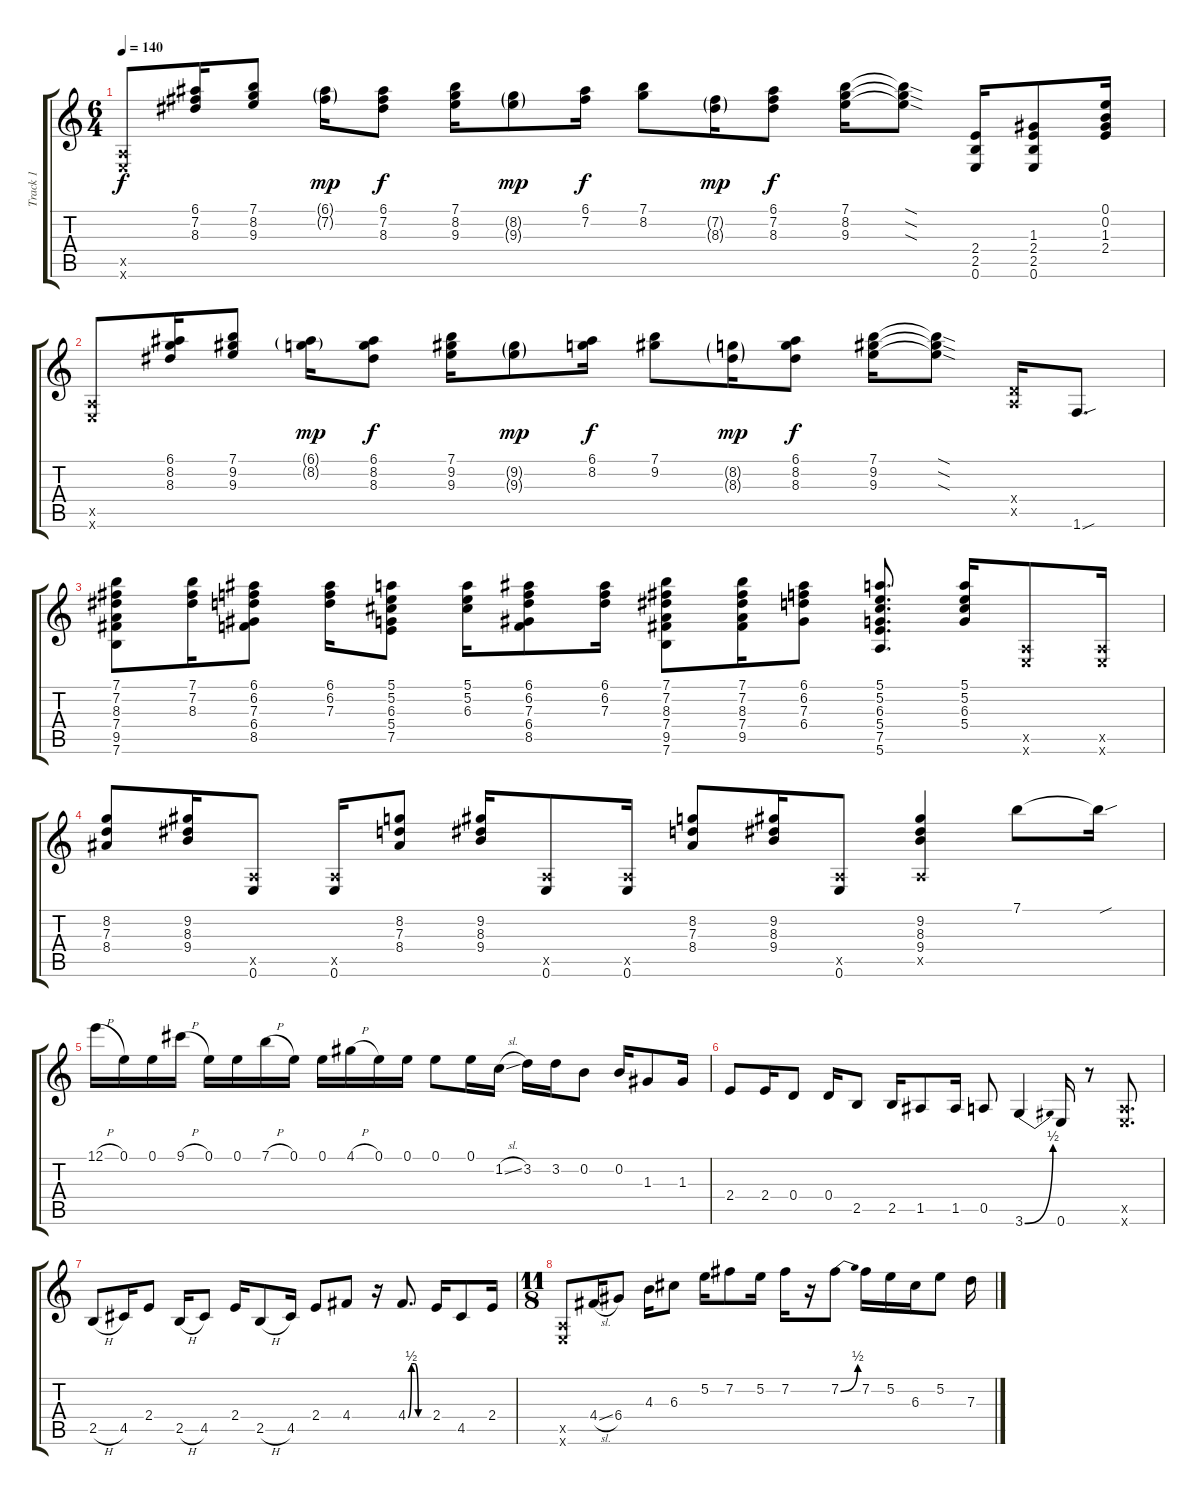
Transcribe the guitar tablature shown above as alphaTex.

\track ("Track 1" "Track 1") {instrument acousticguitarsteel}
\staff {score tabs}
\tuning (E4 B3 G3 D3 A2 E2) {hide}
\ts (6 4)
\tempo 140
\clef g2
\ks c
(0.5{x} 0.6{x}).8{dy f} (6.1 7.2 8.3).16 (7.1 8.2 9.3).8 (6.1{g} 7.2{g}).16{dy mp} (6.1 7.2 8.3).8{dy f} (7.1 8.2 9.3).16 (8.2{g} 9.3{g}).8{dy mp} (6.1 7.2).16{dy f} (7.1 8.2).8 (7.2{g} 8.3{g}).16{dy mp} (6.1 7.2 8.3).8{dy f} (7.1 8.2 9.3).16 (7.1{sod t} 8.2{sod t} 9.3{sod t}).8 (2.4 2.5 0.6).16 (1.3 2.4 2.5 0.6).8 (0.1 0.2 1.3 2.4).16 |
(0.5{x} 0.6{x}).8 (6.1 8.2 8.3).16 (7.1 9.2 9.3).8 (6.1{g} 8.2{g}).16{dy mp} (6.1 8.2 8.3).8{dy f} (7.1 9.2 9.3).16 (9.2{g} 9.3{g}).8{dy mp} (6.1 8.2).16{dy f} (7.1 9.2).8 (8.2{g} 8.3{g}).16{dy mp} (6.1 8.2 8.3).8{dy f} (7.1 9.2 9.3).16 (7.1{sod t} 9.2{sod t} 9.3{sod t}).8 (0.4{x} 0.5{x}).16 1.6{sou}.8{d} |
(7.1 7.2 8.3 7.4 9.5 7.6).8 (7.1 7.2 8.3).16 (6.1 6.2 7.3 6.4 8.5).8 (6.1 6.2 7.3).16 (5.1 5.2 6.3 5.4 7.5).8 (5.1 5.2 6.3).16 (6.1 6.2 7.3 6.4 8.5).8 (6.1 6.2 7.3).16 (7.1 7.2 8.3 7.4 9.5 7.6).8 (7.1 7.2 8.3 7.4 9.5).16 (6.1 6.2 7.3 6.4).8 (5.1 5.2 6.3 5.4 7.5 5.6).8{d} (5.1 5.2 6.3 5.4).16 (0.5{x} 0.6{x}).8 (0.5{x} 0.6{x}).16 |
(8.2 7.3 8.4).8 (9.2 8.3 9.4).16 (0.5{x} 0.6).8 (0.5{x} 0.6).16 (8.2 7.3 8.4).8 (9.2 8.3 9.4).16 (0.5{x} 0.6).8 (0.5{x} 0.6).16 (8.2 7.3 8.4).8 (9.2 8.3 9.4).16 (0.5{x} 0.6).8 (9.2 8.3 9.4 0.5{x}).4 7.1.8 7.1{sou t}.16 |
12.1{h}.16 0.1.16 0.1.16 9.1{h}.16 0.1.16 0.1.16 7.1{h}.16 0.1.16 0.1.16 4.1{h}.16 0.1.16 0.1.16 0.1.8 0.1.16 1.2{sl}.16 3.2.16 3.2.16 0.2.8 0.2.16 1.3.8 1.3.16 |
2.4.8 2.4.16 0.4.8 0.4.16 2.5.8 2.5.16 1.5.8 1.5.16 0.5.8 3.6{be (bend 0 0 60 2)}.4 0.6.16 r.8 (0.5{x} 0.6{x}).8{d} |
2.5{h}.8 4.5.16 2.4.8 2.5{h}.16 4.5.8 2.4.16 2.5{h}.8 4.5.16 2.4.8 4.4.8 r.16 4.4{be (custom 0 0 10 2 20 2 30 0 60 0)}.8{d} 2.4.16 4.5.8 2.4.16 |
\ts (11 8)
(0.5{x} 0.6{x}).8 4.4{sl}.16 6.4.8 4.3.16 6.3.8 5.2.16 7.2.8 5.2.16 7.2.16 r.16 7.2{be (bend 0 0 60 2)}.8 7.2.16 5.2.16 6.3.16 5.2.8 7.3{sl}.16
